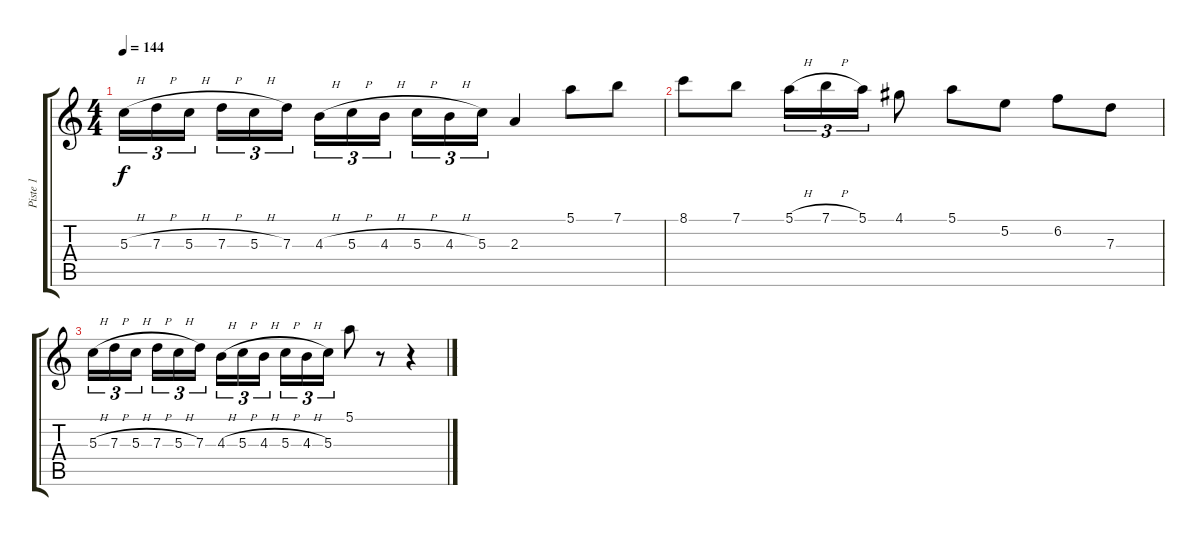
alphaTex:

\track ("Piste 1" "Piste 1") {instrument overdrivenguitar}
\staff {score tabs}
\tuning (E4 B3 G3 D3 A2 E2) {hide}
\ts (4 4)
\tempo 144
\clef g2
\ks c
5.3{h}.16{tu (3 2) dy f} 7.3{h}.16{tu (3 2)} 5.3{h}.16{tu (3 2) beam splitsecondary} 7.3{h}.16{tu (3 2)} 5.3{h}.16{tu (3 2)} 7.3.16{tu (3 2)} 4.3{h}.16{tu (3 2)} 5.3{h}.16{tu (3 2)} 4.3{h}.16{tu (3 2) beam splitsecondary} 5.3{h}.16{tu (3 2)} 4.3{h}.16{tu (3 2)} 5.3.16{tu (3 2)} 2.3.4 5.1.8 7.1.8 |
8.1.8 7.1.8 5.1{h}.16{tu (3 2)} 7.1{h}.16{tu (3 2)} 5.1.16{tu (3 2)} 4.1.8 5.1.8 5.2.8 6.2.8 7.3.8 |
5.3{h}.16{tu (3 2)} 7.3{h}.16{tu (3 2)} 5.3{h}.16{tu (3 2) beam splitsecondary} 7.3{h}.16{tu (3 2)} 5.3{h}.16{tu (3 2)} 7.3.16{tu (3 2)} 4.3{h}.16{tu (3 2)} 5.3{h}.16{tu (3 2)} 4.3{h}.16{tu (3 2) beam splitsecondary} 5.3{h}.16{tu (3 2)} 4.3{h}.16{tu (3 2)} 5.3.16{tu (3 2)} 5.1.8 r.8 r.4
